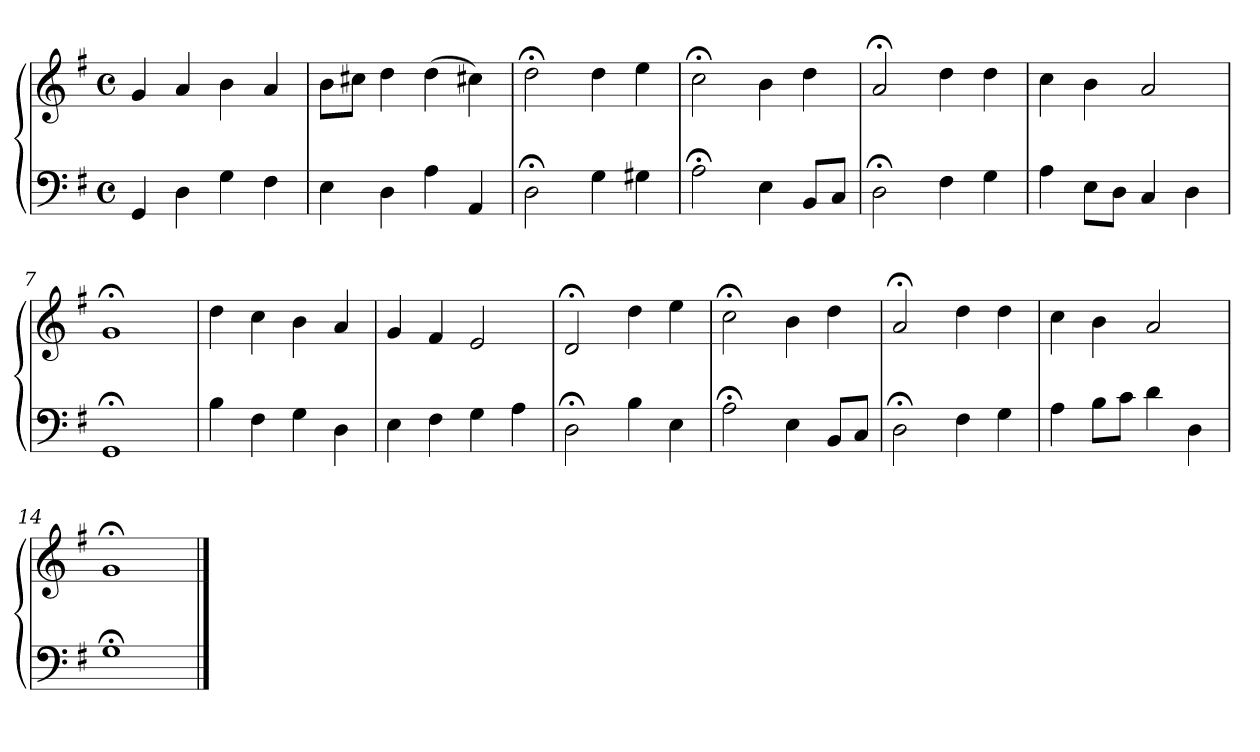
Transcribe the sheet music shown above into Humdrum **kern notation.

**kern	**kern
*part1	*part1
*staff2	*staff1
*clefF4	*clefG2
*k[f#]	*k[f#]
*M4/4	*M4/4
*met(c)	*met(c)
=1	=1
4GG	4g
4D	4a
4G	4b
4F#	4a
=2	=2
4E	8bL
.	8cc#XJ
4D	4dd
4A	(4dd
4AA	4cc#X)
=3	=3
2D;<	2dd;<
4G	4dd
4G#X	4ee
=4	=4
2A;<	2cc;<
4E	4b
8BBL	4dd
8CJ	.
=5	=5
2D;<	2a;<
4F#	4dd
4G	4dd
=6	=6
4A	4cc
8EL	4b
8DJ	.
4C	2a
4D	.
=7	=7
1GG;<	1g;<
!!LO:LB:g=z
=8	=8
4B	4dd
4F#	4cc
4G	4b
4D	4a
=9	=9
4E	4g
4F#	4f#
4G	2e
4A	.
=10	=10
2D;<	2d;<
4B	4dd
4E	4ee
=11	=11
2A;<	2cc;<
4E	4b
8BBL	4dd
8CJ	.
=12	=12
2D;<	2a;<
4F#	4dd
4G	4dd
=13	=13
4A	4cc
8BL	4b
8cJ	.
4d	2a
4D	.
=14	=14
1G;<	1g;<
==	==
*-	*-
